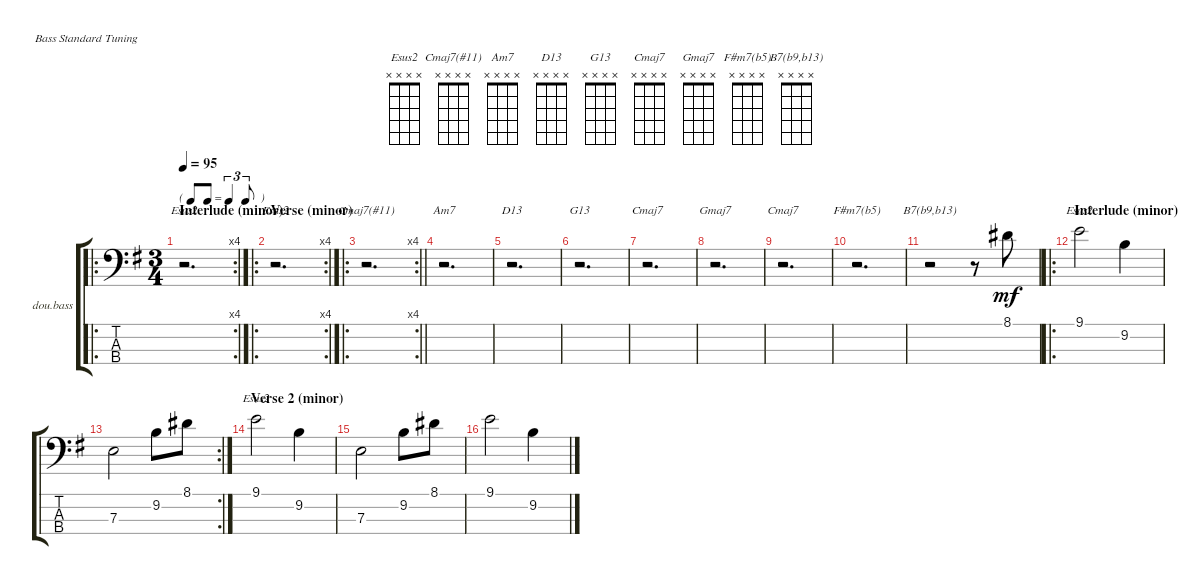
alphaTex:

\defaultSystemsLayout 4
\bracketExtendMode groupsimilarinstruments
\firstSystemTrackNameOrientation horizontal
\otherSystemsTrackNameOrientation horizontal
\track ("double bass: George Duvivier" "dou.bass") {instrument fretlessbass}
\staff {score tabs}
\tuning (G2 D2 A1 E1)
\chord ("Esus2" x x x x)
\chord ("Cmaj7(#11)" x x x x)
\chord ("Am7" x x x x)
\chord ("D13" x x x x)
\chord ("G13" x x x x)
\chord ("Cmaj7" x x x x)
\chord ("Gmaj7" x x x x)
\chord ("F#m7(b5)" x x x x)
\chord ("B7(b9,b13)" x x x x)
\ro
\rc 4
\ts (3 4)
\tf triplet8th
\section ("" "Interlude (minor)")
\scale
0.410087
\tempo 95
\accidentals auto
\clef f4
\ottava regular
\simile none
\scale
0.480519
\ks g
r.2{d ch "Esus2" dy mf instrument fretlessbass} |
\ro
\rc 4
\section ("" "Verse (minor)")
\scale
0.308869
\scale
0.25974 r.2{d ch "Esus2"} |
\ro
\rc 4
\scale
0.281215
\scale
0.25974
\barLineRight lightlight
r.2{d ch "Cmaj7(#11)"} |
r.2{d ch "Am7"} |
r.2{d ch "D13"} |
r.2{d ch "G13"} |
r.2{d ch "Cmaj7"} |
r.2{d ch "Gmaj7"} |
r.2{d ch "Cmaj7"} |
r.2{d ch "F#m7(b5)"} |
r.2{ch "B7(b9,b13)"} r.8 8.1.8 |
\ro
\section ("" "Interlude (minor)")
\scale
0.160006 9.1.2{ch "Esus2"} 9.2.4 |
\rc 2
\scale
0.173276 7.3.2 9.2.8 8.1.8 |
\section ("" "Verse 2 (minor)")
\scale
0.158087 9.1.2{ch "Esus2"} 9.2.4 |
\scale
0.142951 7.3.2 9.2.8 8.1.8 |
\scale
0.17677 9.1.2 9.2.4
